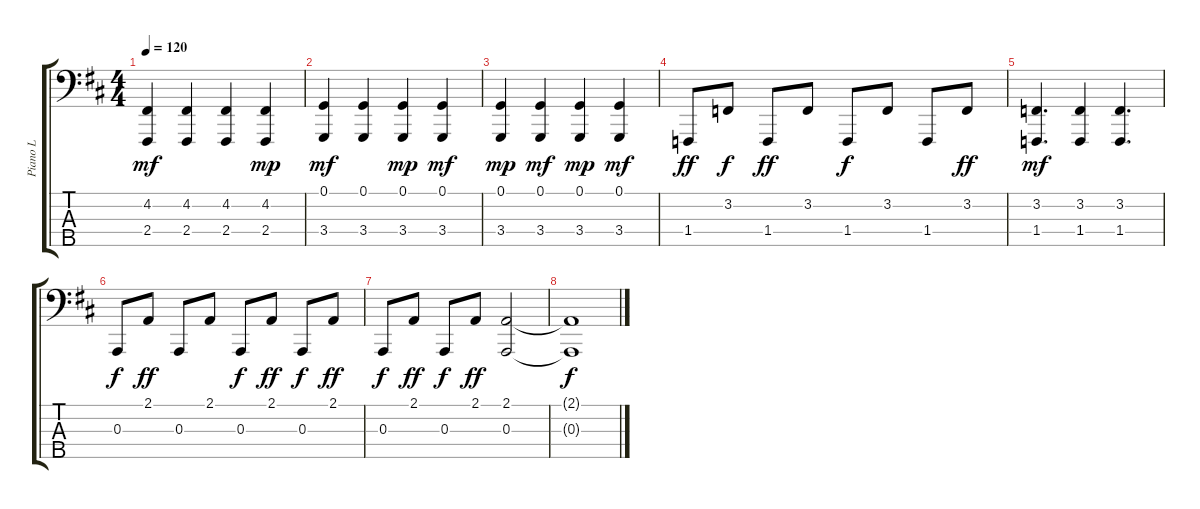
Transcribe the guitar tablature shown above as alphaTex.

\track ("Piano L" "Piano L") {instrument acousticgrandpiano}
\staff {score tabs}
\tuning (G2 D2 A1 E1 B0) {hide}
\ts (4 4)
\tempo 120
\clef f4
\ks d
(4.2 2.4).4{dy mf} (4.2 2.4).4 (4.2 2.4).4 (4.2 2.4).4{dy mp} |
(0.1 3.4).4{dy mf} (0.1 3.4).4 (0.1 3.4).4{dy mp} (0.1 3.4).4{dy mf} |
(0.1 3.4).4{dy mp} (0.1 3.4).4{dy mf} (0.1 3.4).4{dy mp} (0.1 3.4).4{dy mf} |
1.4.8{dy ff} 3.2.8{dy f} 1.4.8{dy ff} 3.2.8 1.4.8{dy f} 3.2.8 1.4.8 3.2.8{dy ff} |
(3.2 1.4).4{d dy mf} (3.2 1.4).4 (3.2 1.4).4{d} |
0.3.8{dy f} 2.1.8{dy ff} 0.3.8 2.1.8 0.3.8{dy f} 2.1.8{dy ff} 0.3.8{dy f} 2.1.8{dy ff} |
0.3.8{dy f} 2.1.8{dy ff} 0.3.8{dy f} 2.1.8{dy ff} (2.1 0.3).2 |
(2.1{t} 0.3{t}).1{dy f}
